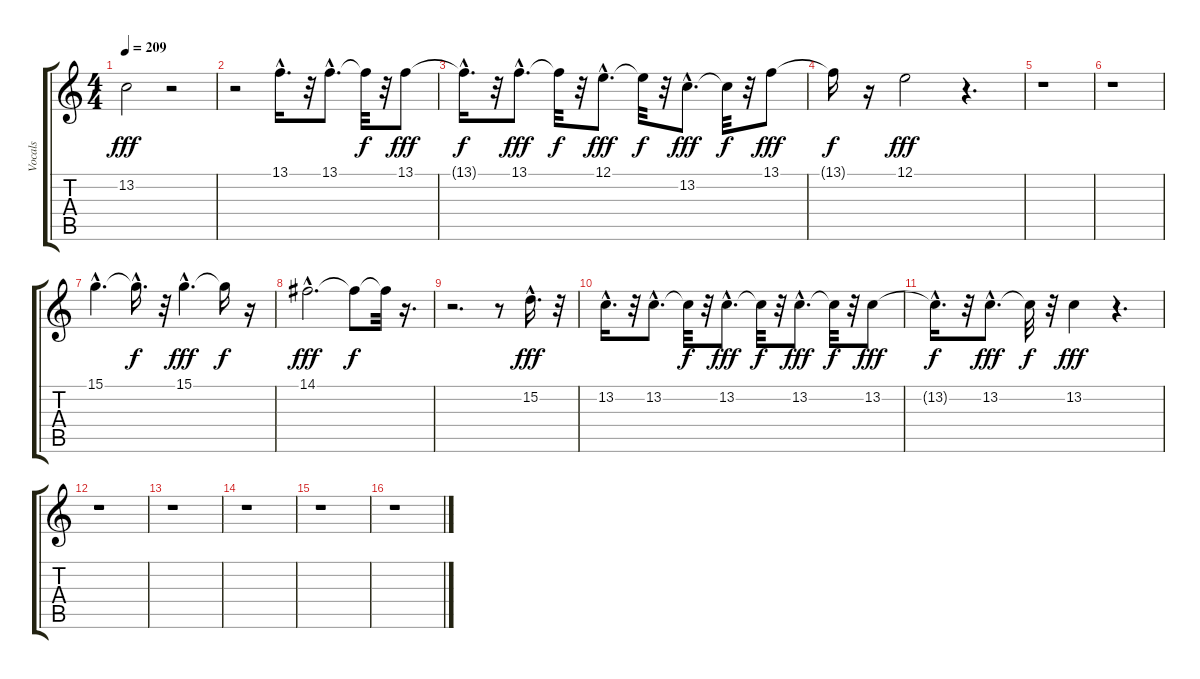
\track ("Vocals" "Vocals") {instrument sopranosax}
\staff {score tabs}
\tuning (E4 B3 G3 D3 A2 E2) {hide}
\ts (4 4)
\tempo 209
\clef g2
\ks c
13.2.2{dy fff} r.2 |
r.2 13.1{hac}.16{d} r.32 13.1{hac}.8{d} 13.1{t}.32{dy f} r.32 13.1.8{dy fff} |
13.1{hac t}.16{d dy f} r.32 13.1{hac}.8{d dy fff} 13.1{t}.32{dy f} r.32 12.1{hac}.8{d dy fff} 12.1{t}.32{dy f} r.32 13.2{hac}.8{d dy fff} 13.2{t}.32{dy f} r.32 13.1.8{dy fff} |
13.1{t}.16{dy f} r.16 12.1.2{dy fff} r.4{d} |
r.1 |
r.1 |
15.1{hac}.4{d} 15.1{hac t}.16{d dy f} r.32 15.1{hac}.4{d dy fff} 15.1{t}.16{dy f} r.16 |
14.1{hac}.2{d dy fff} 14.1{t}.8{dy f} 14.1{t}.32 r.16{d} |
r.2{d} r.8 15.2{hac}.16{d dy fff} r.32 |
13.2{hac}.16{d} r.32 13.2{hac}.8{d} 13.2{t}.32{dy f} r.32 13.2{hac}.8{d dy fff} 13.2{t}.32{dy f} r.32 13.2{hac}.8{d dy fff} 13.2{t}.32{dy f} r.32 13.2.8{dy fff} |
13.2{hac t}.16{d dy f} r.32 13.2{hac}.8{d dy fff} 13.2{t}.32{dy f} r.32 13.2.4{dy fff} r.4{d} |
r.1 |
r.1 |
r.1 |
r.1 |
r.1
